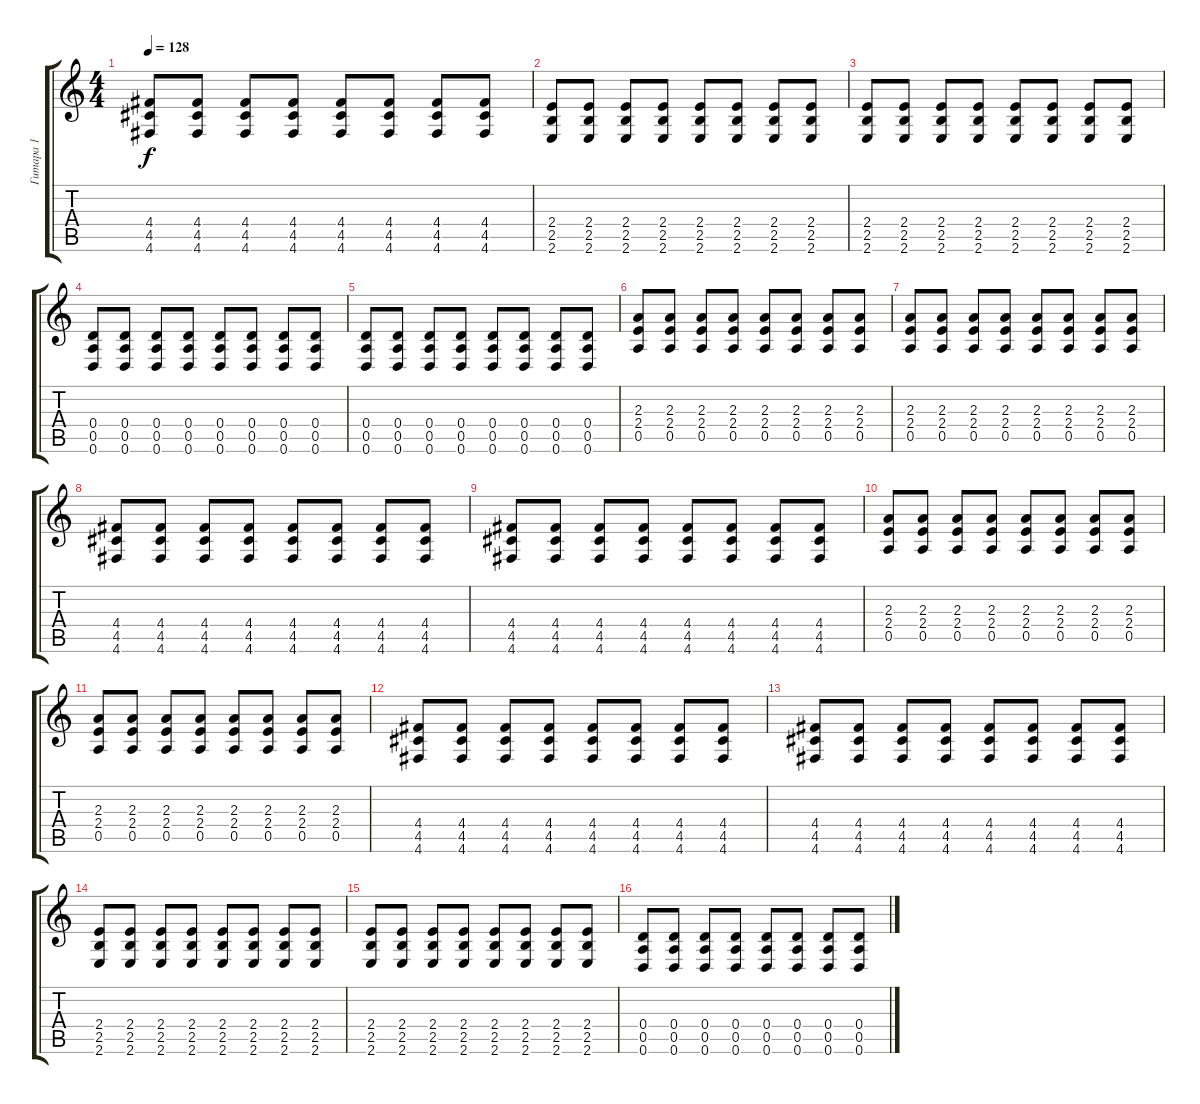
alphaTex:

\track ("Гитара 1" "Гитара 1") {instrument acousticguitarnylon}
\staff {score tabs}
\tuning (E4 B3 G3 D3 A2 D2) {hide}
\ts (4 4)
\tempo 128
\clef g2
\ks c
(4.4 4.5 4.6).8{dy f} (4.4 4.5 4.6).8 (4.4 4.5 4.6).8 (4.4 4.5 4.6).8 (4.4 4.5 4.6).8 (4.4 4.5 4.6).8 (4.4 4.5 4.6).8 (4.4 4.5 4.6).8 |
(2.4 2.5 2.6).8 (2.4 2.5 2.6).8 (2.4 2.5 2.6).8 (2.4 2.5 2.6).8 (2.4 2.5 2.6).8 (2.4 2.5 2.6).8 (2.4 2.5 2.6).8 (2.4 2.5 2.6).8 |
(2.4 2.5 2.6).8 (2.4 2.5 2.6).8 (2.4 2.5 2.6).8 (2.4 2.5 2.6).8 (2.4 2.5 2.6).8 (2.4 2.5 2.6).8 (2.4 2.5 2.6).8 (2.4 2.5 2.6).8 |
(0.4 0.5 0.6).8 (0.4 0.5 0.6).8 (0.4 0.5 0.6).8 (0.4 0.5 0.6).8 (0.4 0.5 0.6).8 (0.4 0.5 0.6).8 (0.4 0.5 0.6).8 (0.4 0.5 0.6).8 |
(0.4 0.5 0.6).8 (0.4 0.5 0.6).8 (0.4 0.5 0.6).8 (0.4 0.5 0.6).8 (0.4 0.5 0.6).8 (0.4 0.5 0.6).8 (0.4 0.5 0.6).8 (0.4 0.5 0.6).8 |
(2.3 2.4 0.5).8{balance 2 instrument distortionguitar} (2.3 2.4 0.5).8 (2.3 2.4 0.5).8 (2.3 2.4 0.5).8 (2.3 2.4 0.5).8 (2.3 2.4 0.5).8 (2.3 2.4 0.5).8 (2.3 2.4 0.5).8 |
(2.3 2.4 0.5).8 (2.3 2.4 0.5).8 (2.3 2.4 0.5).8 (2.3 2.4 0.5).8 (2.3 2.4 0.5).8 (2.3 2.4 0.5).8 (2.3 2.4 0.5).8 (2.3 2.4 0.5).8 |
(4.4 4.5 4.6).8 (4.4 4.5 4.6).8 (4.4 4.5 4.6).8 (4.4 4.5 4.6).8 (4.4 4.5 4.6).8 (4.4 4.5 4.6).8 (4.4 4.5 4.6).8 (4.4 4.5 4.6).8 |
(4.4 4.5 4.6).8 (4.4 4.5 4.6).8 (4.4 4.5 4.6).8 (4.4 4.5 4.6).8 (4.4 4.5 4.6).8 (4.4 4.5 4.6).8 (4.4 4.5 4.6).8 (4.4 4.5 4.6).8 |
(2.3 2.4 0.5).8 (2.3 2.4 0.5).8 (2.3 2.4 0.5).8 (2.3 2.4 0.5).8 (2.3 2.4 0.5).8 (2.3 2.4 0.5).8 (2.3 2.4 0.5).8 (2.3 2.4 0.5).8 |
(2.3 2.4 0.5).8 (2.3 2.4 0.5).8 (2.3 2.4 0.5).8 (2.3 2.4 0.5).8 (2.3 2.4 0.5).8 (2.3 2.4 0.5).8 (2.3 2.4 0.5).8 (2.3 2.4 0.5).8 |
(4.4 4.5 4.6).8 (4.4 4.5 4.6).8 (4.4 4.5 4.6).8 (4.4 4.5 4.6).8 (4.4 4.5 4.6).8 (4.4 4.5 4.6).8 (4.4 4.5 4.6).8 (4.4 4.5 4.6).8 |
(4.4 4.5 4.6).8 (4.4 4.5 4.6).8 (4.4 4.5 4.6).8 (4.4 4.5 4.6).8 (4.4 4.5 4.6).8 (4.4 4.5 4.6).8 (4.4 4.5 4.6).8 (4.4 4.5 4.6).8 |
(2.4 2.5 2.6).8 (2.4 2.5 2.6).8 (2.4 2.5 2.6).8 (2.4 2.5 2.6).8 (2.4 2.5 2.6).8 (2.4 2.5 2.6).8 (2.4 2.5 2.6).8 (2.4 2.5 2.6).8 |
(2.4 2.5 2.6).8 (2.4 2.5 2.6).8 (2.4 2.5 2.6).8 (2.4 2.5 2.6).8 (2.4 2.5 2.6).8 (2.4 2.5 2.6).8 (2.4 2.5 2.6).8 (2.4 2.5 2.6).8 |
(0.4 0.5 0.6).8 (0.4 0.5 0.6).8 (0.4 0.5 0.6).8 (0.4 0.5 0.6).8 (0.4 0.5 0.6).8 (0.4 0.5 0.6).8 (0.4 0.5 0.6).8 (0.4 0.5 0.6).8
